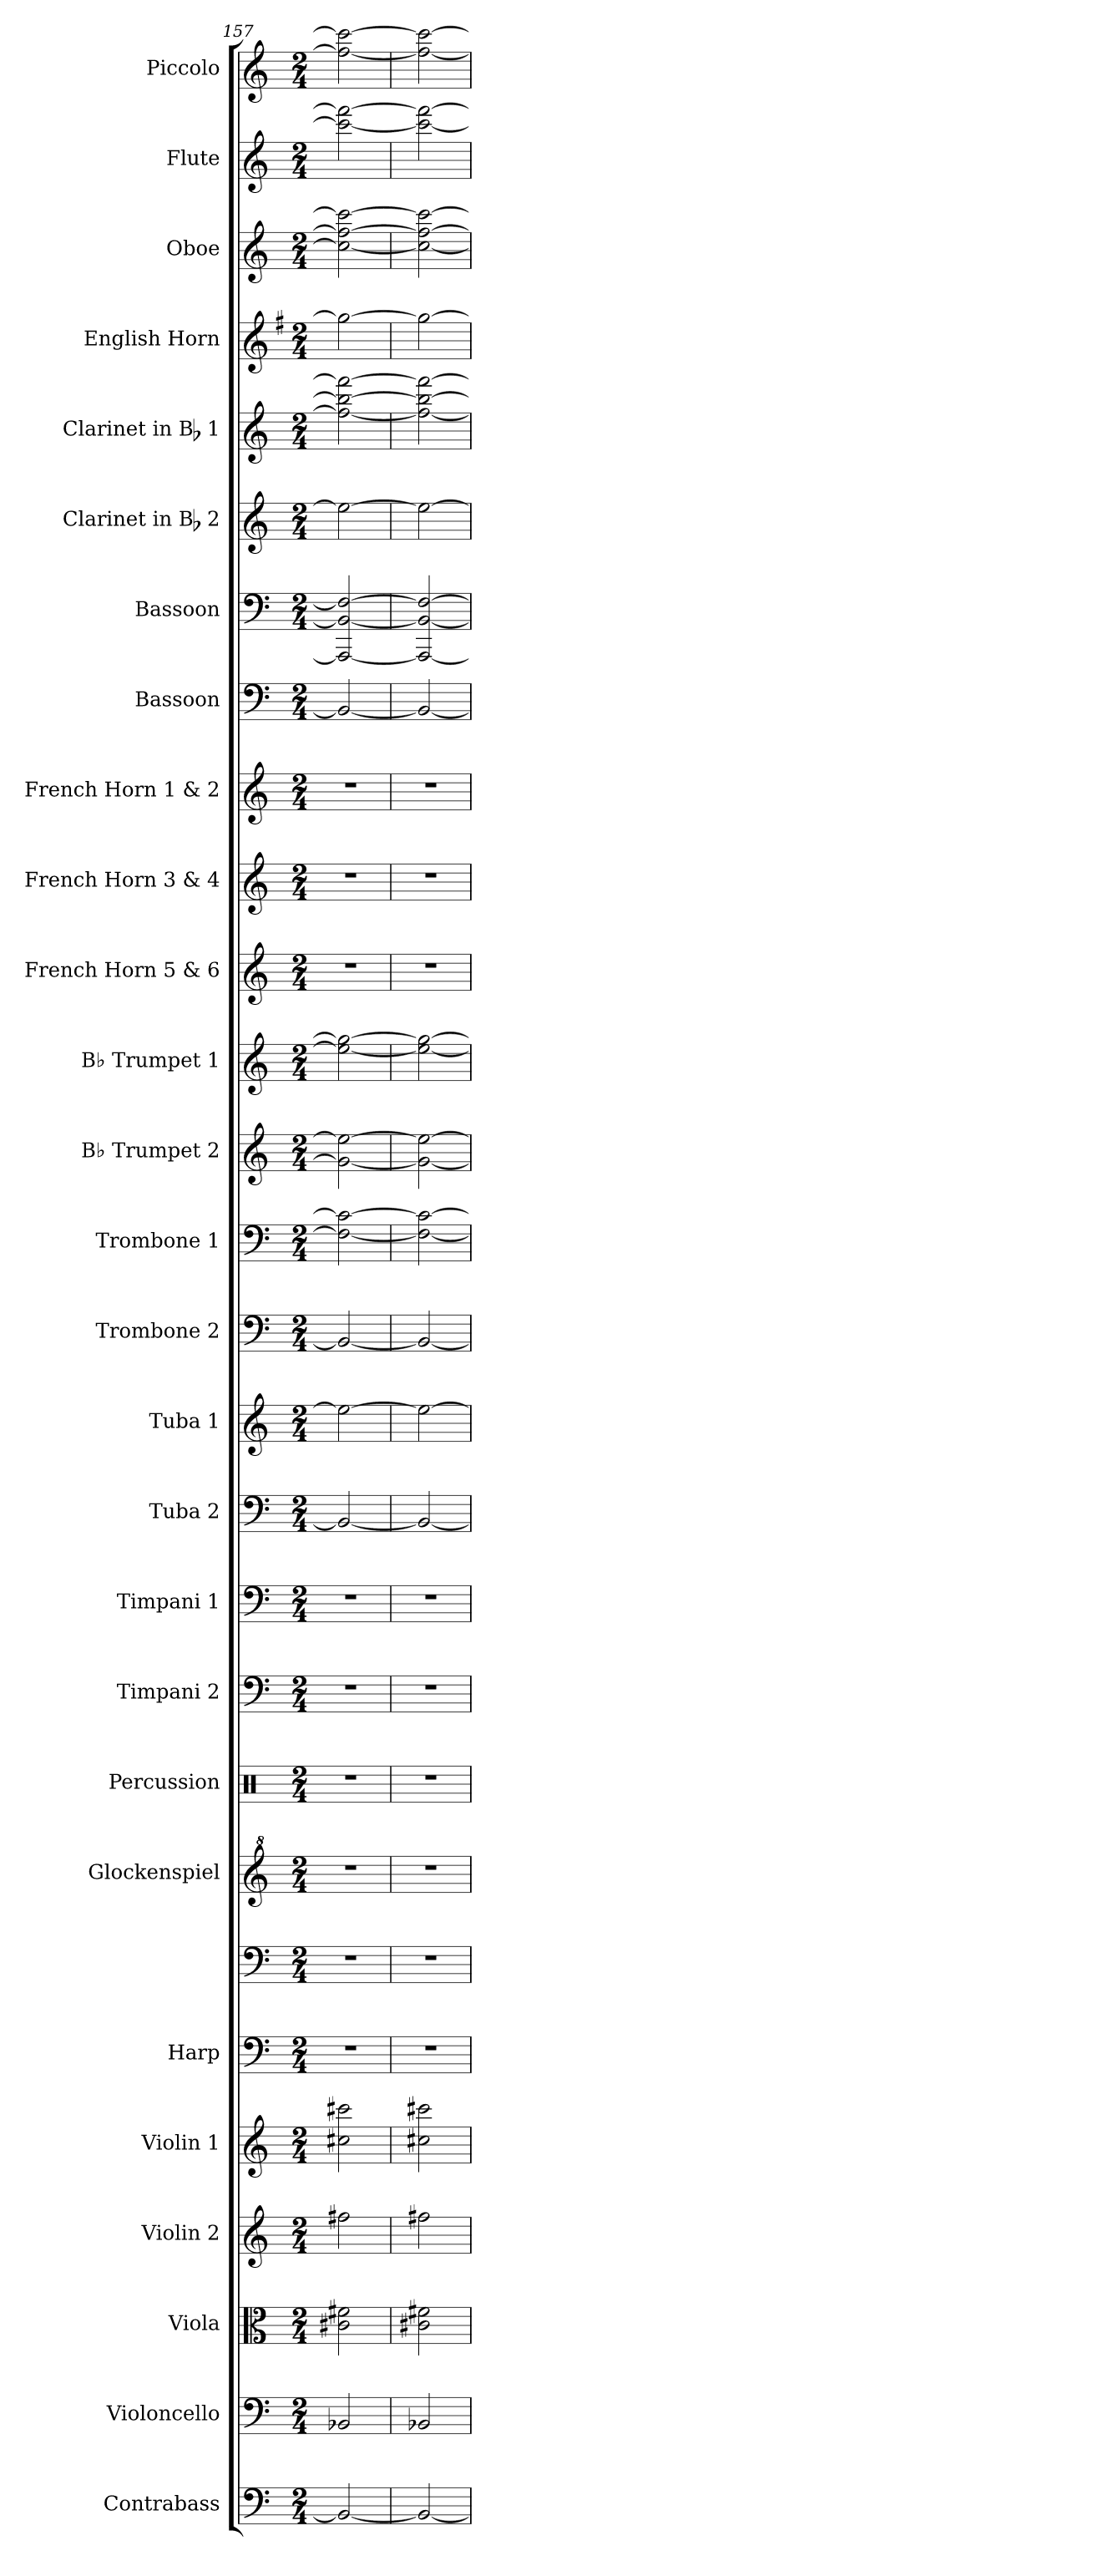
**kern	**kern	**kern	**kern	**kern	**kern	**kern	**kern	**kern	**kern	**kern	**kern	**kern	**kern	**kern	**kern	**kern	**kern	**kern	**kern	**kern	**kern	**kern	**kern	**kern	**kern	**kern	**kern
*part27	*part26	*part25	*part24	*part23	*part22	*part22	*part21	*part20	*part19	*part18	*part17	*part16	*part15	*part14	*part13	*part12	*part11	*part10	*part9	*part8	*part7	*part6	*part5	*part4	*part3	*part2	*part1
*staff28	*staff27	*staff26	*staff25	*staff24	*staff23	*staff22	*staff21	*staff20	*staff19	*staff18	*staff17	*staff16	*staff15	*staff14	*staff13	*staff12	*staff11	*staff10	*staff9	*staff8	*staff7	*staff6	*staff5	*staff4	*staff3	*staff2	*staff1
*I"Contrabass	*I"Violoncello	*I"Viola	*I"Violin 2	*I"Violin 1	*I"Harp	*	*I"Glockenspiel	*I"Percussion	*I"Timpani 2	*I"Timpani 1	*I"Tuba 2	*I"Tuba 1	*I"Trombone 2	*I"Trombone 1	*I"B♭ Trumpet 2	*I"B♭ Trumpet 1	*I"French Horn 5 &amp; 6	*I"French Horn 3 &amp; 4	*I"French Horn 1 &amp; 2	*I"Bassoon	*I"Bassoon	*I"Clarinet in Bb 2	*I"Clarinet in Bb 1	*I"English Horn	*I"Oboe	*I"Flute	*I"Piccolo
*I'Cbs.	*I'Vlc.	*I'Vla.	*I'Vln. 2	*I'Vln. 1	*I'Hrp.	*	*I'Glk.	*I'Perc.	*I'Timp. 2	*I'Timp. 1	*I'Tba. 2	*I'Tba. 1	*I'Tbn. 2	*I'Tbn. 1	*I'B♭ Tpt. 2	*I'B♭ Tpt. 1	*I'F Hn. 5 &amp; 6	*I'F Hn. 3 &amp; 4	*I'F Hn. 1 &amp; 2	*I'Bsn.	*I'Bsn.	*	*	*I'Eng Hn.	*I'Ob.	*I'Fl.	*I'Pic.
*clefF4	*clefF4	*clefC3	*clefG2	*clefG2	*clefF4	*clefF4	*clefG^2	*clefX	*clefF4	*clefF4	*clefF4	*clefG2	*clefF4	*clefF4	*clefG2	*clefG2	*clefG2	*clefG2	*clefG2	*clefF4	*clefF4	*clefG2	*clefG2	*clefG2	*clefG2	*clefG2	*clefG2
*	*	*	*	*	*	*	*	*	*	*	*	*	*	*	*ITrd1c2	*ITrd1c2	*ITrd4c7	*ITrd4c7	*ITrd4c7	*	*	*ITrd-5c-8	*ITrd-5c-8	*ITrd4c7	*	*	*
*k[]	*k[]	*k[]	*k[]	*k[]	*k[]	*k[]	*k[]	*k[]	*k[]	*k[]	*k[]	*k[]	*k[]	*k[]	*k[b-e-]	*k[b-e-]	*k[b-]	*k[b-]	*k[b-]	*k[]	*k[]	*k[b-e-a-d-]	*k[b-e-a-d-]	*k[]	*k[]	*k[]	*k[]
*M2/4	*M2/4	*M2/4	*M2/4	*M2/4	*M2/4	*M2/4	*M2/4	*M2/4	*M2/4	*M2/4	*M2/4	*M2/4	*M2/4	*M2/4	*M2/4	*M2/4	*M2/4	*M2/4	*M2/4	*M2/4	*M2/4	*M2/4	*M2/4	*M2/4	*M2/4	*M2/4	*M2/4
=157	=157	=157	=157	=157	=157	=157	=157	=157	=157	=157	=157	=157	=157	=157	=157	=157	=157	=157	=157	=157	=157	=157	=157	=157	=157	=157	=157
2BB-/_	2BB-X/	2c#X\ 2f#X\	2ff#X\	2cc#X\ 2ccc#X\	2r	2r	2r	2r	2r	2r	2BB-/_	2ee-\_	2BB-/_	2F#\_ 2c#\_	2f#\_ 2dd-\_	2dd-\_ 2ff#\_	2r	2r	2r	2BB-/_	2AAA/_ 2BB-/_ 2F#/_	2ccc-\_	2ddd-\_ 2ggg-\_ 2dddd-\_	2cc#\_	2cc#\_ 2ff#\_ 2ccc#\_	2ccc#\_ 2fff#\_	2ff#\_ 2ccc#\_
=158	=158	=158	=158	=158	=158	=158	=158	=158	=158	=158	=158	=158	=158	=158	=158	=158	=158	=158	=158	=158	=158	=158	=158	=158	=158	=158	=158
2BB-/_	2BB-X/	2c#X\ 2f#X\	2ff#X\	2cc#X\ 2ccc#X\	2r	2r	2r	2r	2r	2r	2BB-/_	2ee-\_	2BB-/_	2F#\_ 2c#\_	2f#\_ 2dd-\_	2dd-\_ 2ff#\_	2r	2r	2r	2BB-/_	2AAA/_ 2BB-/_ 2F#/_	2ccc-\_	2ddd-\_ 2ggg-\_ 2dddd-\_	2cc#\_	2cc#\_ 2ff#\_ 2ccc#\_	2ccc#\_ 2fff#\_	2ff#\_ 2ccc#\_
=	=	=	=	=	=	=	=	=	=	=	=	=	=	=	=	=	=	=	=	=	=	=	=	=	=	=	=
*-	*-	*-	*-	*-	*-	*-	*-	*-	*-	*-	*-	*-	*-	*-	*-	*-	*-	*-	*-	*-	*-	*-	*-	*-	*-	*-	*-
